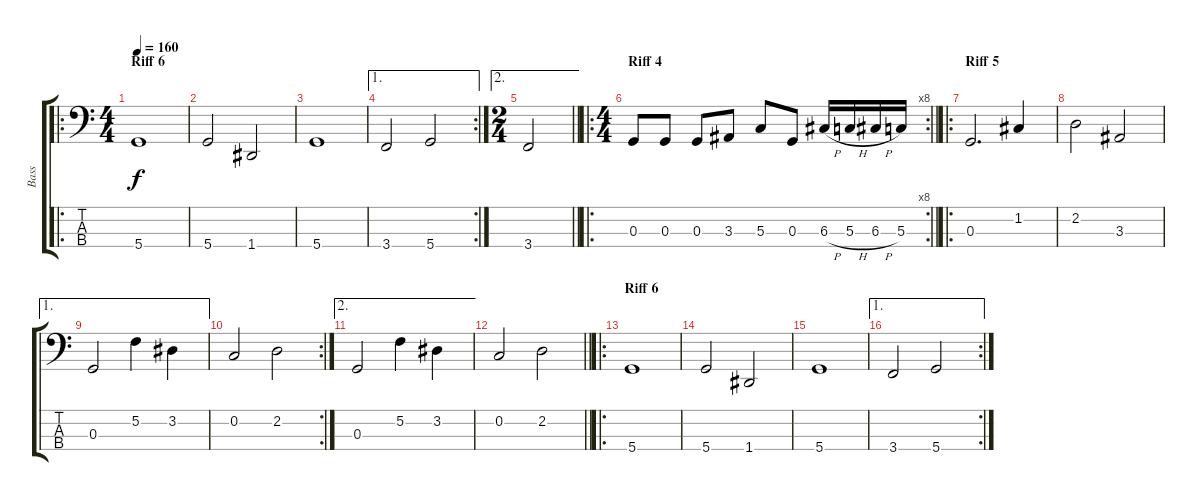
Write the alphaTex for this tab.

\track ("Bass" "Bass") {instrument electricbassfinger}
\staff {score tabs}
\tuning (F2 C2 G1 D1) {hide}
\ro
\ts (4 4)
\section ("" "Riff 6")
\tempo 160
\clef f4
\ks c
5.4.1{dy f} |
5.4.2 1.4.2 |
5.4.1 |
\ae 1
\rc 2
3.4.2 5.4.2 |
\ae 2
\ts (2 4)
\barLineRight lightlight
3.4.2 |
\ro
\rc 8
\ts (4 4)
\section ("" "Riff 4")
\barLineRight lightlight
0.3.8 0.3.8 0.3.8 3.3.8 5.3.8 0.3.8 6.3{h}.16 5.3{h}.16 6.3{h}.16 5.3.16 |
\ro
\section ("" "Riff 5")
0.3.2{d} 1.2.4 |
2.2.2 3.3.2 |
\ae 1
0.3.2 5.2.4 3.2.4 |
\rc 2
0.2.2 2.2.2 |
\ae 2
0.3.2 5.2.4 3.2.4 |
\barLineRight lightlight
0.2.2 2.2.2 |
\ro
\section ("" "Riff 6")
5.4.1 |
5.4.2 1.4.2 |
5.4.1 |
\ae 1
\rc 2
3.4.2 5.4.2
